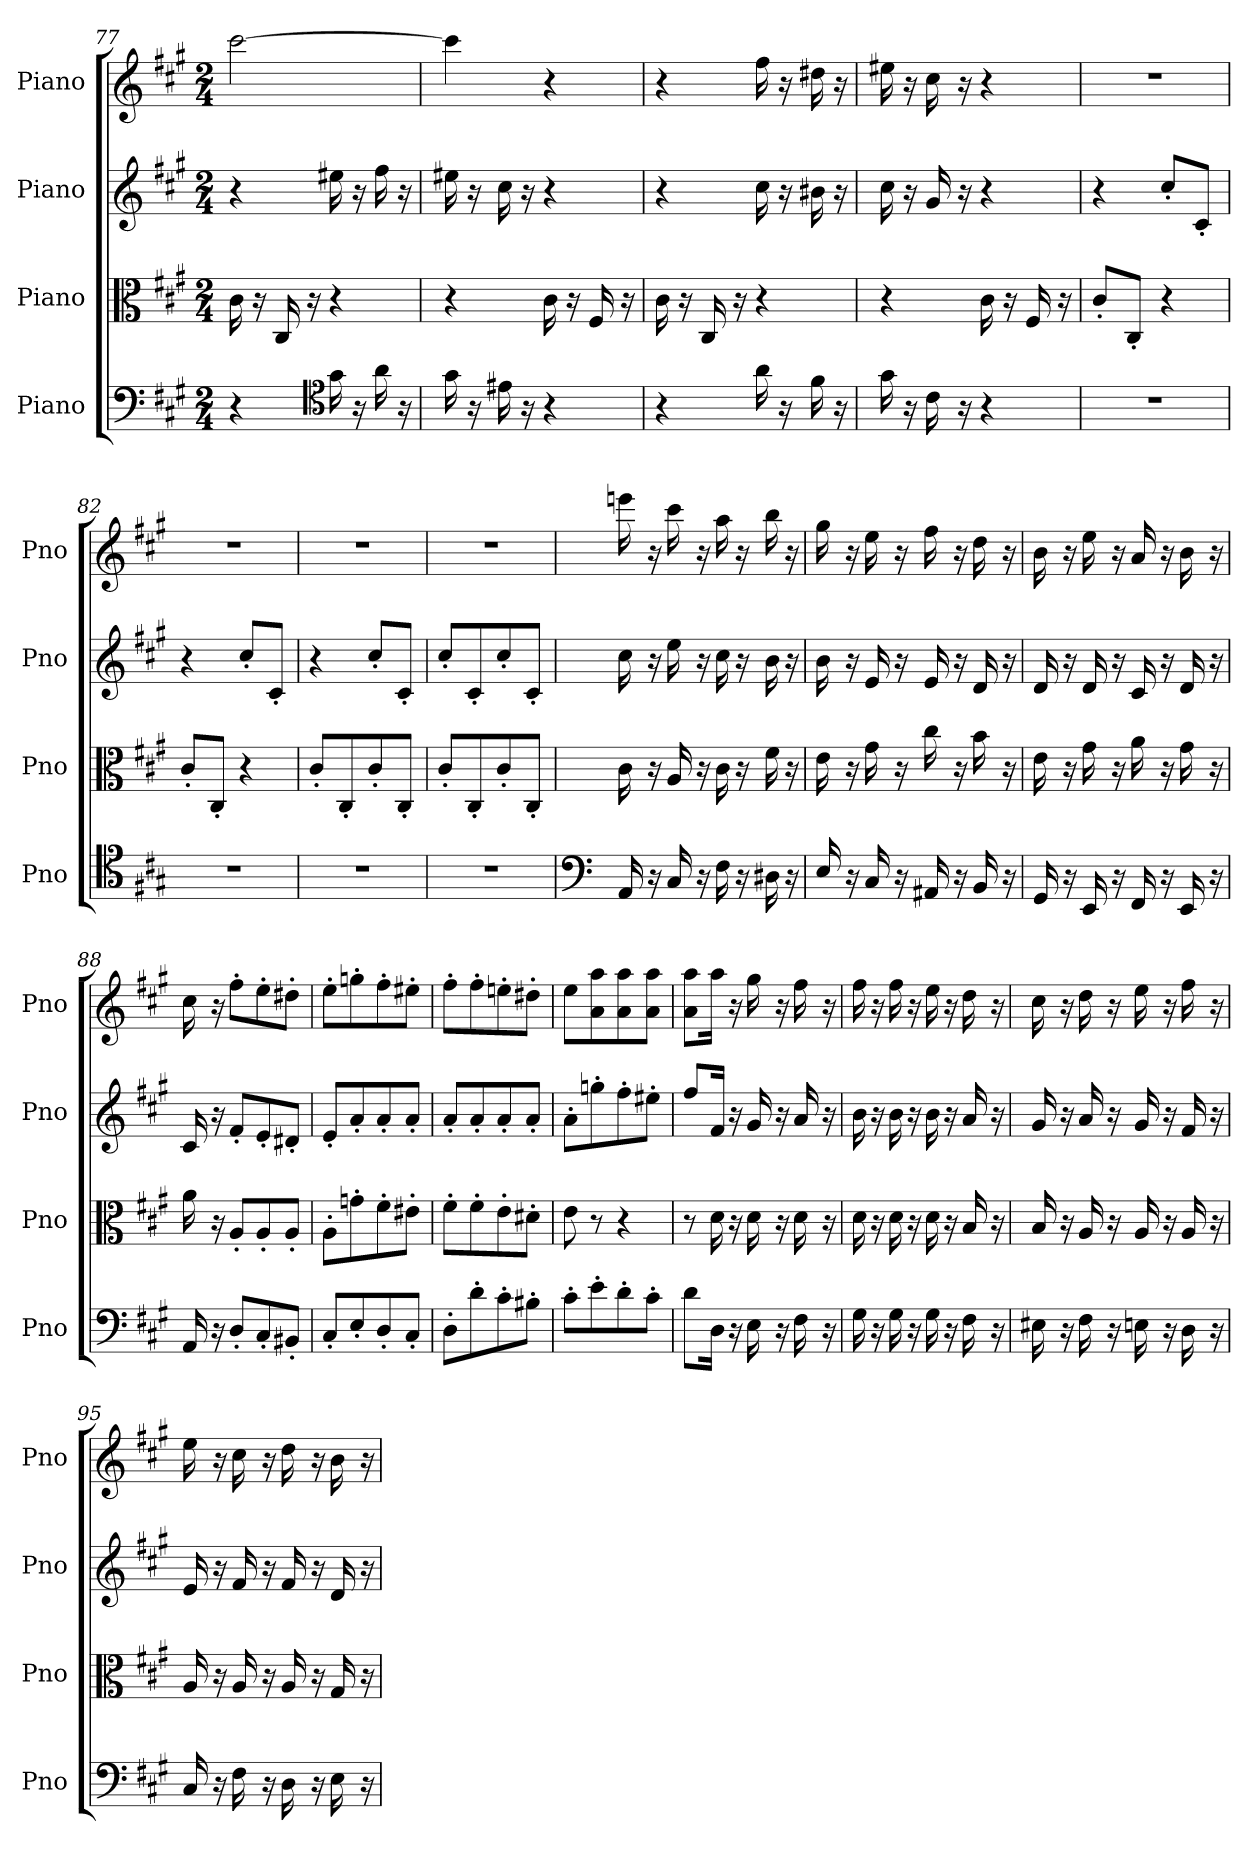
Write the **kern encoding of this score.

**kern	**kern	**kern	**kern
*part4	*part3	*part2	*part1
*staff4	*staff3	*staff2	*staff1
*I"Piano	*I"Piano	*I"Piano	*I"Piano
*I'Pno	*I'Pno	*I'Pno	*I'Pno
!!LO:LB:g=z
*clefF4	*clefC3	*clefG2	*clefG2
*k[f#c#g#]	*k[f#c#g#]	*k[f#c#g#]	*k[f#c#g#]
*M2/4	*M2/4	*M2/4	*M2/4
=77	=77	=77	=77
4r	16c#\	4r	[2ccc#\
.	16r	.	.
.	16C#/	.	.
.	16r	.	.
*clefC4	*	*	*
16g#\	4r	16ee#X\	.
16r	.	16r	.
16a\	.	16ff#\	.
16r	.	16r	.
=78	=78	=78	=78
16g#\	4r	16ee#X\	4ccc#\]
16r	.	16r	.
16e#X\	.	16cc#\	.
16r	.	16r	.
4r	16c#\	4r	4r
.	16r	.	.
.	16F#/	.	.
.	16r	.	.
=79	=79	=79	=79
4r	16c#\	4r	4r
.	16r	.	.
.	16C#/	.	.
.	16r	.	.
16a\	4r	16cc#\	16ff#\
16r	.	16r	16r
16f#\	.	16b#X\	16dd#X\
16r	.	16r	16r
=80	=80	=80	=80
16g#\	4r	16cc#\	16ee#X\
16r	.	16r	16r
16c#\	.	16g#/	16cc#\
16r	.	16r	16r
4r	16c#\	4r	4r
.	16r	.	.
.	16F#/	.	.
.	16r	.	.
=81	=81	=81	=81
2r	8c#'/L	4r	2r
.	8C#'/J	.	.
.	4r	8cc#'/L	.
.	.	8c#'/J	.
=82	=82	=82	=82
2r	8c#'/L	4r	2r
.	8C#'/J	.	.
.	4r	8cc#'/L	.
.	.	8c#'/J	.
=83	=83	=83	=83
2r	8c#'/L	4r	2r
.	8C#'/	.	.
.	8c#'/	8cc#'/L	.
.	8C#'/J	8c#'/J	.
=84	=84	=84	=84
2r	8c#'/L	8cc#'/L	2r
.	8C#'/	8c#'/	.
.	8c#'/	8cc#'/	.
.	8C#'/J	8c#'/J	.
!!LO:LB:g=z
=85	=85	=85	=85
*clefF4	*	*	*
16AA/	16c#\	16cc#\	16eeen\
16r	16r	16r	16r
16C#/	16A/	16ee\	16ccc#\
16r	16r	16r	16r
16F#\	16c#\	16cc#\	16aa\
16r	16r	16r	16r
16D#X\	16f#\	16b\	16bb\
16r	16r	16r	16r
=86	=86	=86	=86
16E/	16e\	16b\	16gg#\
16r	16r	16r	16r
16C#/	16g#\	16e/	16ee\
16r	16r	16r	16r
16AA#X/	16cc#\	16e/	16ff#\
16r	16r	16r	16r
16BB/	16b\	16d/	16dd\
16r	16r	16r	16r
=87	=87	=87	=87
16GG#/	16e\	16d/	16b\
16r	16r	16r	16r
16EE/	16g#\	16d/	16ee\
16r	16r	16r	16r
16FF#/	16a\	16c#/	16a/
16r	16r	16r	16r
16EE/	16g#\	16d/	16b\
16r	16r	16r	16r
=88	=88	=88	=88
16AA/	16a\	16c#/	16cc#\
16r	16r	16r	16r
8D'/L	8A'/L	8f#'/L	8ff#'\L
8C#'/	8A'/	8e'/	8ee'\
8BB#X'/J	8A'/J	8d#X'/J	8dd#X'\J
=89	=89	=89	=89
8C#'/L	8A'\L	8e'/L	8ee'\L
8E'/	8gn'\	8a'/	8ggn'\
8D'/	8f#'\	8a'/	8ff#'\
8C#'/J	8e#X'\J	8a'/J	8ee#X'\J
=90	=90	=90	=90
8D'\L	8f#'\L	8a'/L	8ff#'\L
8d'\	8f#'\	8a'/	8ff#'\
8c#'\	8e'\	8a'/	8een'\
8B#X'\J	8d#X'\J	8a'/J	8dd#X'\J
=91	=91	=91	=91
8c#'\L	8e\	8a'\L	8ee\L
8e'\	8r	8ggn'\	8a\ 8aa\
8d'\	4r	8ff#'\	8a\ 8aa\
8c#'\J	.	8ee#X'\J	8a\ 8aa\J
!!LO:LB:g=z
=92	=92	=92	=92
8d\L	8r	8ff#/L	8a\ 8aa\L
16D\Jk	16d\	16f#/Jk	16aa\Jk
16r	16r	16r	16r
16E\	16d\	16g#/	16gg#\
16r	16r	16r	16r
16F#\	16d\	16a/	16ff#\
16r	16r	16r	16r
=93	=93	=93	=93
16G#\	16d\	16b\	16ff#\
16r	16r	16r	16r
16G#\	16d\	16b\	16ff#\
16r	16r	16r	16r
16G#\	16d\	16b\	16ee\
16r	16r	16r	16r
16F#\	16B/	16a/	16dd\
16r	16r	16r	16r
=94	=94	=94	=94
16E#X\	16B/	16g#/	16cc#\
16r	16r	16r	16r
16F#\	16A/	16a/	16dd\
16r	16r	16r	16r
16En\	16A/	16g#/	16ee\
16r	16r	16r	16r
16D\	16A/	16f#/	16ff#\
16r	16r	16r	16r
=95	=95	=95	=95
16C#/	16A/	16e/	16ee\
16r	16r	16r	16r
16F#\	16A/	16f#/	16cc#\
16r	16r	16r	16r
16D\	16A/	16f#/	16dd\
16r	16r	16r	16r
16E\	16G#/	16d/	16b\
16r	16r	16r	16r
=	=	=	=
*-	*-	*-	*-
